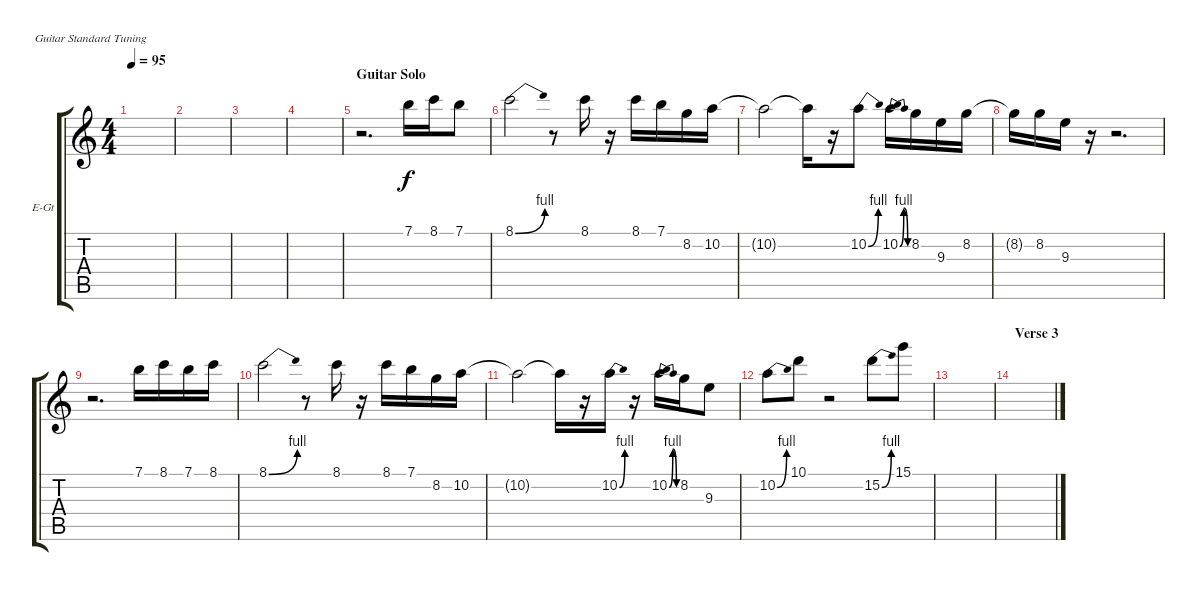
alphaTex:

\defaultSystemsLayout 4
\bracketExtendMode groupsimilarinstruments
\firstSystemTrackNameOrientation horizontal
\otherSystemsTrackNameOrientation horizontal
\track ("Lead Guitar" "E-Gt") {instrument overdrivenguitar}
\staff {score tabs}
\tuning (E4 B3 G3 D3 A2 E2)
\ts (4 4)
\tempo 95
\clef g2
\scale
0.333333
\ks c
|
\scale
0.333333 |
\scale
0.333333 |
\scale
0.333333 |
\section ("" "Guitar Solo")
\scale
0.333333 r.2{d} 7.1.16 8.1.16 7.1.8 |
\scale
0.333333 8.1{be (bend 0 0 4.8 4)}.2 r.8 8.1.16 r.16 8.1.16 7.1.16 8.2.16 10.2.16 |
\scale
0.333333 10.2{t}.2 10.2{t}.16 r.16 10.2{be (bend 0 0 13.2 4)}.8 10.2{be (bendrelease 0 0 10.2 4 20.4 4 30 0)}.16 8.2.16 9.3.16 8.2.16 |
\scale
0.333333 8.2{t}.16 8.2.16 9.3.16 r.16 r.2{d} |
\scale
0.333333 r.2{d} 7.1.16 8.1.16 7.1.16 8.1.16 |
\scale
0.333333 8.1{be (bend 0 0 4.8 4)}.2 r.8 8.1.16 r.16 8.1.16 7.1.16 8.2.16 10.2.16 |
\scale
0.333333 10.2{t}.2 10.2{t}.16 r.16 10.2{be (bend 0 0 13.2 4)}.16 r.16 10.2{be (bendrelease 0 0 10.2 4 20.4 4 30 0)}.16 8.2.16 9.3.8 |
\scale
0.333333 10.2{be (bend 0 0 4.2 4)}.8 10.1.8 r.2 15.2{be (bend 0 0 4.8 4)}.8 15.1.8 |
\scale
0.333333 |
\section ("" "Verse 3")
\scale
0.333333 |
\scale
0.333333 |
\scale
0.333333
